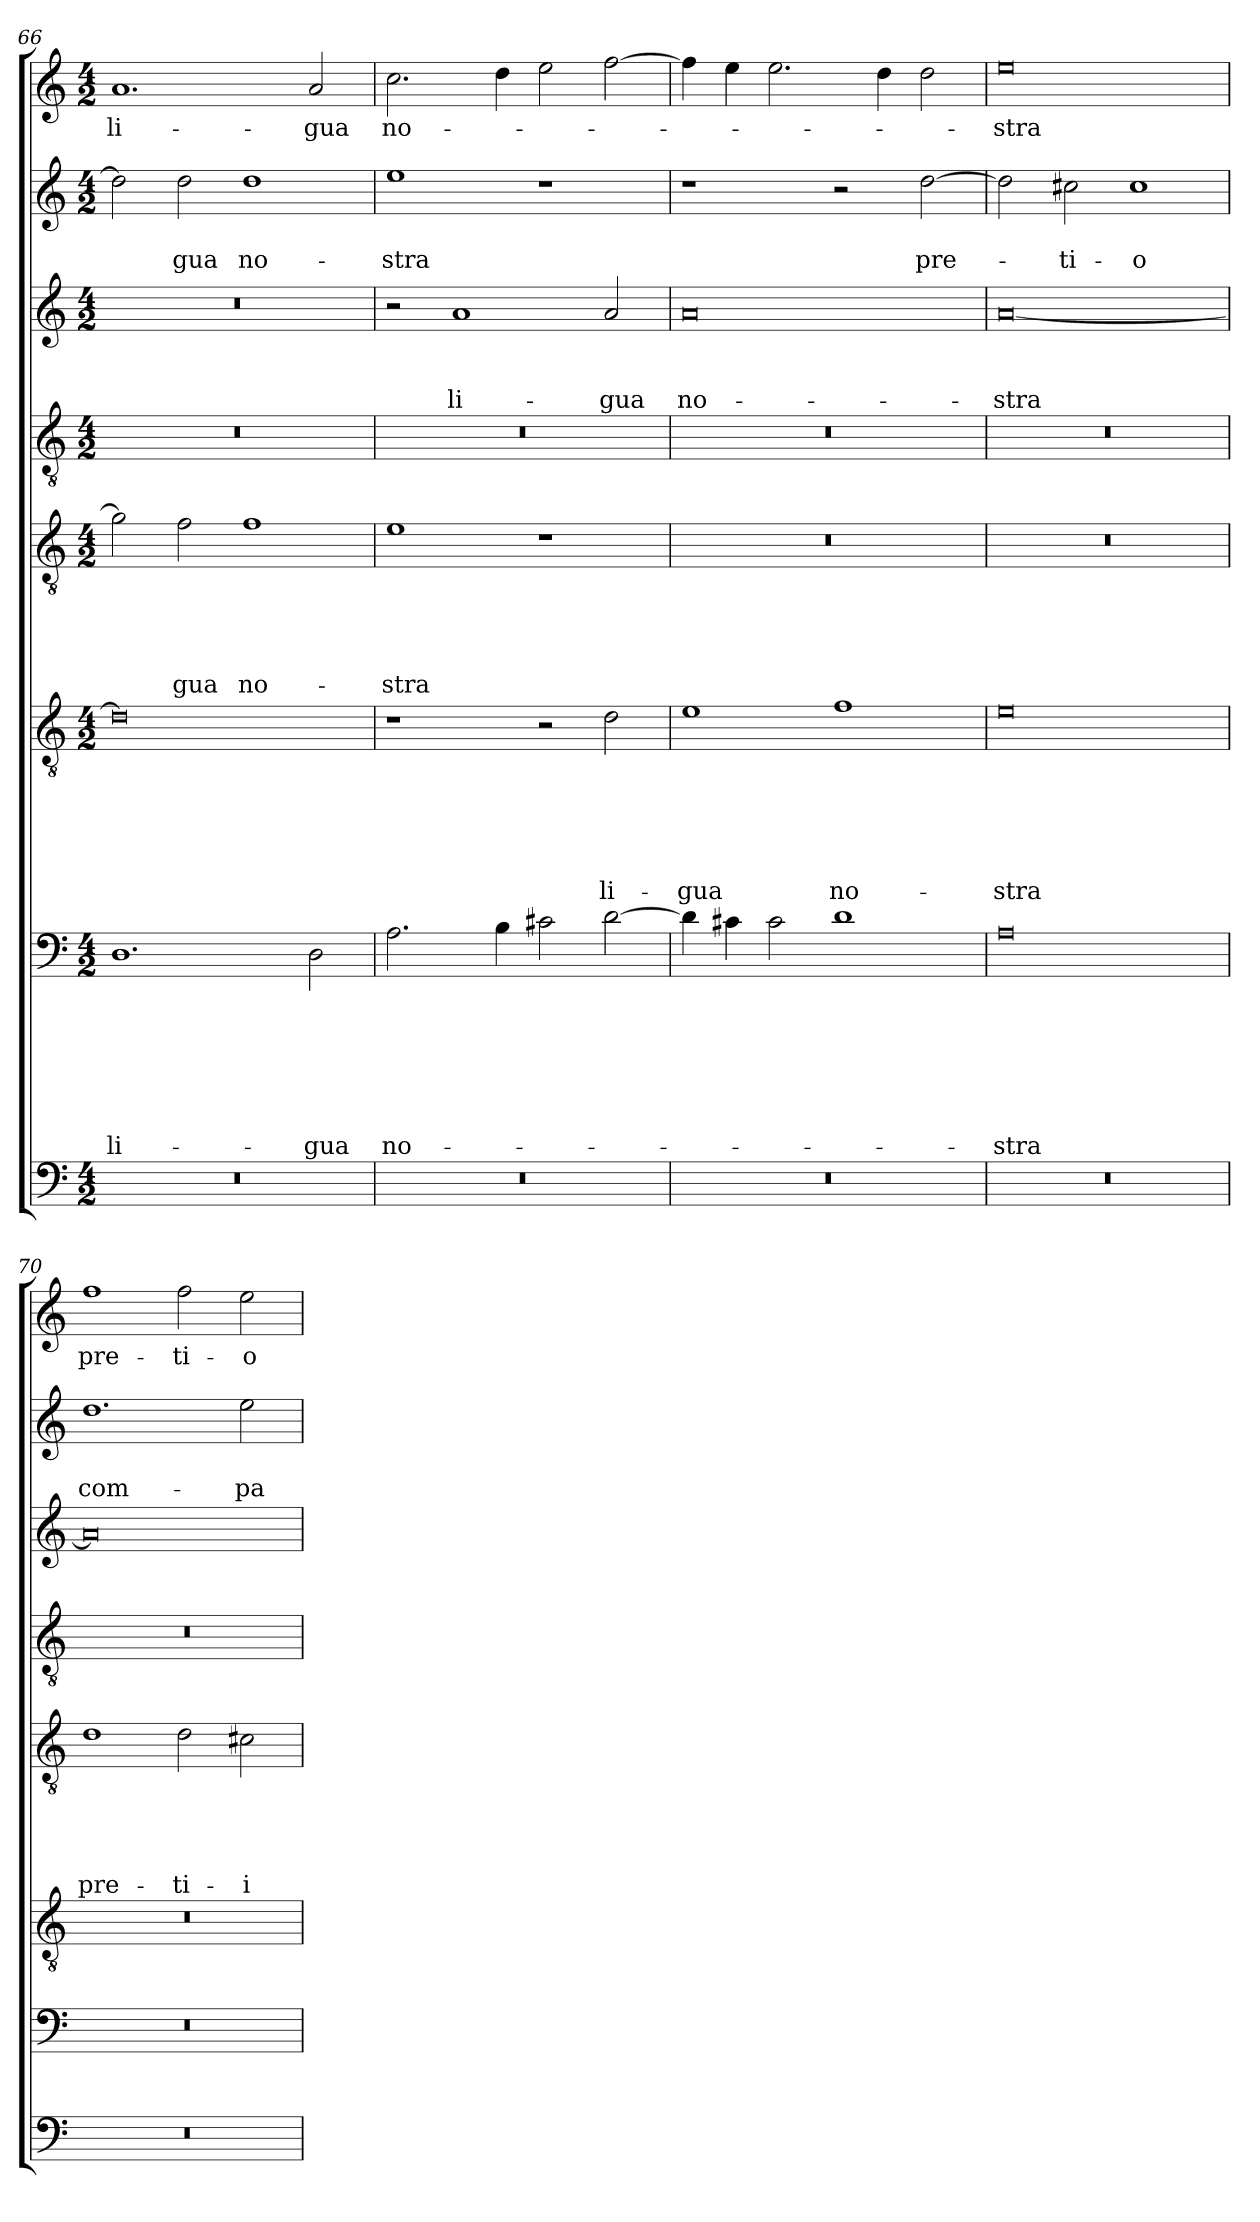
**kern	**kern	**text	**text	**text	**text	**text	**text	**text	**kern	**text	**text	**text	**text	**text	**text	**kern	**text	**text	**text	**text	**text	**kern	**kern	**text	**text	**text	**kern	**text	**text	**kern	**text
*part8	*part7	*part7	*part7	*part7	*part7	*part7	*part7	*part7	*part6	*part6	*part6	*part6	*part6	*part6	*part6	*part5	*part5	*part5	*part5	*part5	*part5	*part4	*part3	*part3	*part3	*part3	*part2	*part2	*part2	*part1	*part1
*staff8	*staff7	*staff7	*staff7	*staff7	*staff7	*staff7	*staff7	*staff7	*staff6	*staff6	*staff6	*staff6	*staff6	*staff6	*staff6	*staff5	*staff5	*staff5	*staff5	*staff5	*staff5	*staff4	*staff3	*staff3	*staff3	*staff3	*staff2	*staff2	*staff2	*staff1	*staff1
*clefF4	*clefF4	*	*	*	*	*	*	*	*clefGv2	*	*	*	*	*	*	*clefGv2	*	*	*	*	*	*clefGv2	*clefG2	*	*	*	*clefG2	*	*	*clefG2	*
*k[]	*k[]	*	*	*	*	*	*	*	*k[]	*	*	*	*	*	*	*k[]	*	*	*	*	*	*k[]	*k[]	*	*	*	*k[]	*	*	*k[]	*
*a:	*a:	*	*	*	*	*	*	*	*a:	*	*	*	*	*	*	*a:	*	*	*	*	*	*a:	*a:	*	*	*	*a:	*	*	*a:	*
*M4/2	*M4/2	*	*	*	*	*	*	*	*M4/2	*	*	*	*	*	*	*M4/2	*	*	*	*	*	*M4/2	*M4/2	*	*	*	*M4/2	*	*	*M4/2	*
=66	=66	=66	=66	=66	=66	=66	=66	=66	=66	=66	=66	=66	=66	=66	=66	=66	=66	=66	=66	=66	=66	=66	=66	=66	=66	=66	=66	=66	=66	=66	=66
0r	1.D	.	.	.	.	.	.	li-	0d]	.	.	.	.	.	.	2g\]	.	.	.	.	.	0r	0r	.	.	.	2dd\]	.	.	1.a	li-
.	.	.	.	.	.	.	.	.	.	.	.	.	.	.	.	2f\	.	.	.	.	-gua	.	.	.	.	.	2dd\	.	-gua	.	.
.	.	.	.	.	.	.	.	.	.	.	.	.	.	.	.	1f	.	.	.	.	no-	.	.	.	.	.	1dd	.	no-	.	.
.	2D\	.	.	.	.	.	.	-gua	.	.	.	.	.	.	.	.	.	.	.	.	.	.	.	.	.	.	.	.	.	2a/	-gua
=67	=67	=67	=67	=67	=67	=67	=67	=67	=67	=67	=67	=67	=67	=67	=67	=67	=67	=67	=67	=67	=67	=67	=67	=67	=67	=67	=67	=67	=67	=67	=67
0r	2.A\	.	.	.	.	.	.	no-	1r	.	.	.	.	.	.	1e	.	.	.	.	-stra	0r	2r	.	.	.	1ee	.	-stra	2.cc\	no-
.	.	.	.	.	.	.	.	.	.	.	.	.	.	.	.	.	.	.	.	.	.	.	1a	.	.	li-	.	.	.	.	.
.	4B\	.	.	.	.	.	.	.	.	.	.	.	.	.	.	.	.	.	.	.	.	.	.	.	.	.	.	.	.	4dd\	.
.	2c#X\	.	.	.	.	.	.	.	2r	.	.	.	.	.	.	1r	.	.	.	.	.	.	.	.	.	.	1r	.	.	2ee\	.
.	[2d\	.	.	.	.	.	.	.	2d\	.	.	.	.	.	li-	.	.	.	.	.	.	.	2a/	.	.	-gua	.	.	.	[2ff\	.
=68	=68	=68	=68	=68	=68	=68	=68	=68	=68	=68	=68	=68	=68	=68	=68	=68	=68	=68	=68	=68	=68	=68	=68	=68	=68	=68	=68	=68	=68	=68	=68
0r	4d\]	.	.	.	.	.	.	.	1e	.	.	.	.	.	-gua	0r	.	.	.	.	.	0r	0a	.	.	no-	1r	.	.	4ff\]	.
.	4c#X\	.	.	.	.	.	.	.	.	.	.	.	.	.	.	.	.	.	.	.	.	.	.	.	.	.	.	.	.	4ee\	.
.	2c#\	.	.	.	.	.	.	.	.	.	.	.	.	.	.	.	.	.	.	.	.	.	.	.	.	.	.	.	.	2.ee\	.
.	1d	.	.	.	.	.	.	.	1f	.	.	.	.	.	no-	.	.	.	.	.	.	.	.	.	.	.	2r	.	.	.	.
.	.	.	.	.	.	.	.	.	.	.	.	.	.	.	.	.	.	.	.	.	.	.	.	.	.	.	.	.	.	4dd\	.
.	.	.	.	.	.	.	.	.	.	.	.	.	.	.	.	.	.	.	.	.	.	.	.	.	.	.	[2dd\	.	pre-	2dd\	.
=69	=69	=69	=69	=69	=69	=69	=69	=69	=69	=69	=69	=69	=69	=69	=69	=69	=69	=69	=69	=69	=69	=69	=69	=69	=69	=69	=69	=69	=69	=69	=69
0r	0A	.	.	.	.	.	.	-stra	0e	.	.	.	.	.	-stra	0r	.	.	.	.	.	0r	[0a	.	.	-stra	2dd\]	.	.	0ee	-stra
.	.	.	.	.	.	.	.	.	.	.	.	.	.	.	.	.	.	.	.	.	.	.	.	.	.	.	2cc#X\	.	-ti-	.	.
.	.	.	.	.	.	.	.	.	.	.	.	.	.	.	.	.	.	.	.	.	.	.	.	.	.	.	1cc#	.	-o	.	.
=70	=70	=70	=70	=70	=70	=70	=70	=70	=70	=70	=70	=70	=70	=70	=70	=70	=70	=70	=70	=70	=70	=70	=70	=70	=70	=70	=70	=70	=70	=70	=70
0r	0r	.	.	.	.	.	.	.	0r	.	.	.	.	.	.	1d	.	.	.	.	pre-	0r	0a]	.	.	.	1.dd	.	com-	1ff	pre-
.	.	.	.	.	.	.	.	.	.	.	.	.	.	.	.	2d\	.	.	.	.	-ti-	.	.	.	.	.	.	.	.	2ff\	-ti-
.	.	.	.	.	.	.	.	.	.	.	.	.	.	.	.	2c#X\	.	.	.	.	-i	.	.	.	.	.	2ee\	.	-pa-	2ee\	-o
=	=	=	=	=	=	=	=	=	=	=	=	=	=	=	=	=	=	=	=	=	=	=	=	=	=	=	=	=	=	=	=
*-	*-	*-	*-	*-	*-	*-	*-	*-	*-	*-	*-	*-	*-	*-	*-	*-	*-	*-	*-	*-	*-	*-	*-	*-	*-	*-	*-	*-	*-	*-	*-
